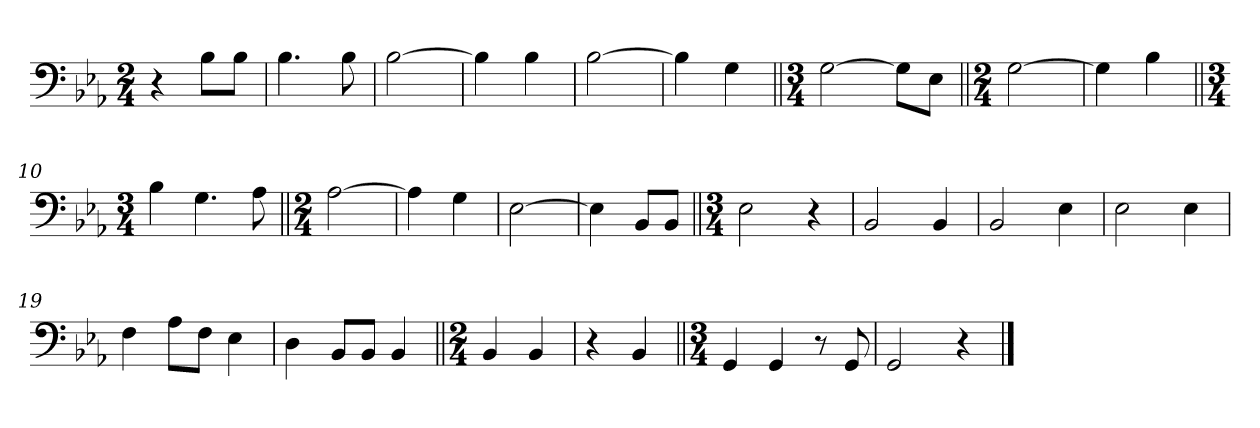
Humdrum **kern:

**kern
*part1
*staff1
*clefF4
*k[b-e-a-]
*M2/4
=1
4r
8B-\L
8B-\J
=2
4.B-\
8B-\
=3
[2B-\
=4
4B-\]
4B-\
=5
[2B-\
=6
4B-\]
4G\
=7||
*M3/4
[2G\
8G\L]
8E-\J
=8||
*M2/4
[2G\
=9
4G\]
4B-\
=10||
*M3/4
4B-\
4.G\
8A-\
=11||
*M2/4
[2A-\
=12
4A-\]
4G\
=13
[2E-\
=14
4E-\]
8BB-/L
8BB-/J
=15||
*M3/4
2E-\
4r
=16
2BB-/
4BB-/
=17
2BB-/
4E-\
=18
2E-\
4E-\
=19
4F\
8A-\L
8F\J
4E-\
=20
4D\
8BB-/L
8BB-/J
4BB-/
=21||
*M2/4
4BB-/
4BB-/
=22
4r
4BB-/
=23||
*M3/4
4GG/
4GG/
8r
8GG/
=24
2GG/
4r
==
*-
